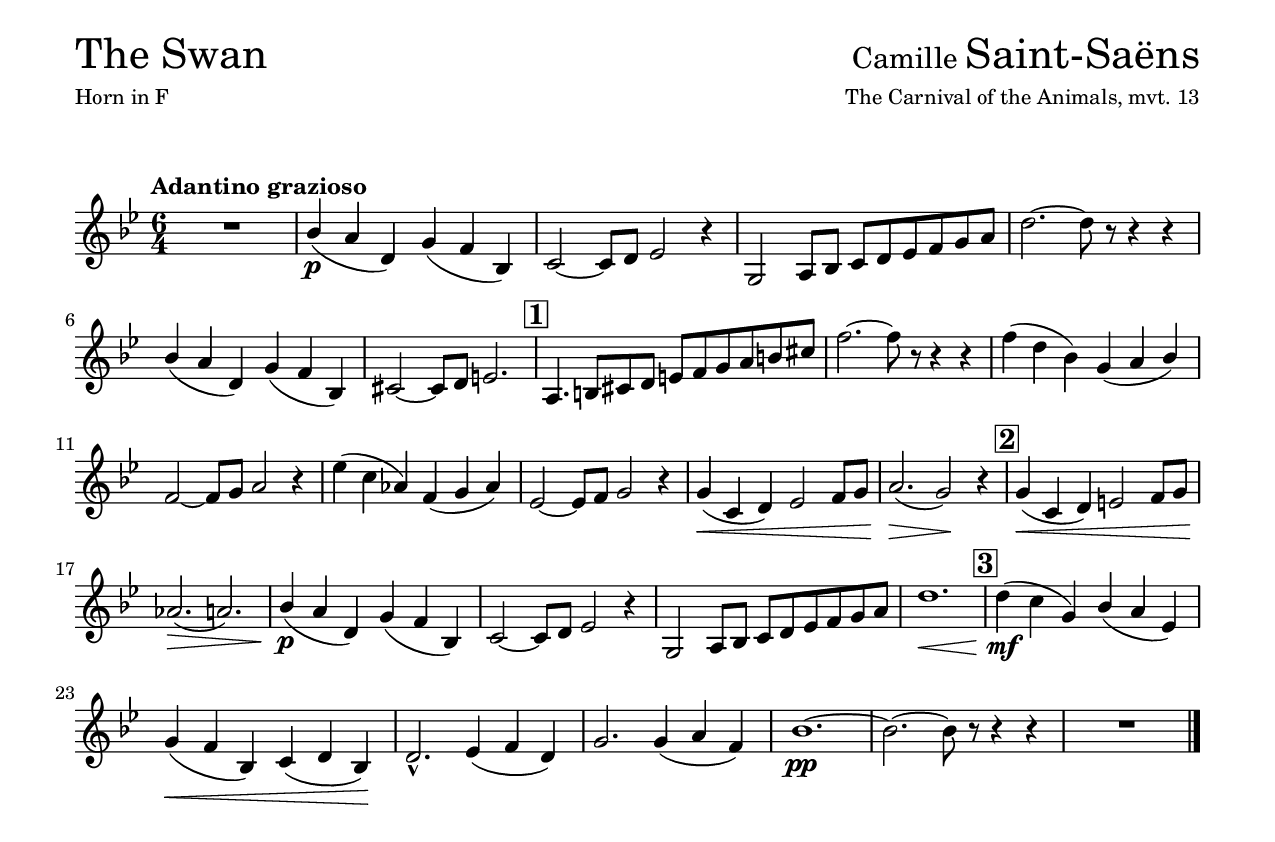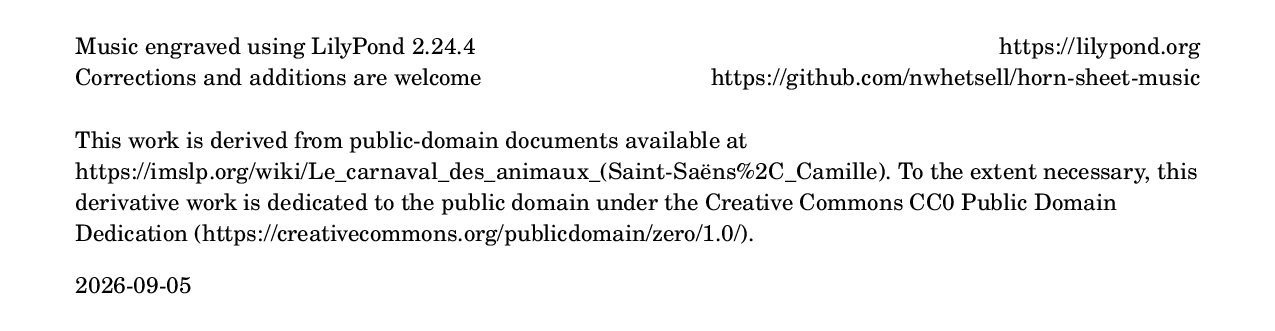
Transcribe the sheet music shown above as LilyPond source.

\version "2.24.0"

source-url = "https://imslp.org/wiki/Le_carnaval_des_animaux_(Saint-Saëns%2C_Camille)"
\header {
  composer-last-name = "Saint-Saëns"
  composer-first-name = "Camille"
  title = "The Swan"
  opus = "The Carnival of the Animals, mvt. 13"
  instrument = "Horn in F"
}

\include "../titling.ily"
\version "2.24.0"

\language "english"

tonic = g

music = \relative {
  \key \tonic \major
  \time 6/4

  \tempo "Adantino grazioso"

  R1.
  g'4( \p f-sharp b,) e( d g,) |
  a2~8 b c2 r4 |
  e,2 f-sharp8 g a b c d e f-sharp |
  b2.~8 r r4 r |
  g4( f-sharp b,) e( d g,) |
  a-sharp2~8 b c-sharp2. |
  \mark \default
  f-sharp,4. g-sharp8 a-sharp b c-sharp d e f-sharp g-sharp a-sharp |
  d2.~8 r r4 r |
  d4( b g) e( f-sharp g) |
  d2~8 e f-sharp2 r4 |
  c'4( a f) d( e f) |
  c2~8 d e2 r4 |
  e4( \< a, b) c2 d8 e |
  f-sharp2.( \> e2) \! r4 |
  \mark \default
  e4( \< a, b) c-sharp2 d8 e |
  f2.( \> f-sharp2.) |
  g4( \p f-sharp b,) e( d g,) |
  a2~8 b c2 r4 |
  e,2 f-sharp8 g a b c d e f-sharp |
  b1. \< |
  \mark \default
  b4( \mf a e) g( f-sharp c) |
  e4( \< d g,) a( b g) \! |
  b2.-^ c4( d b) |
  e2. e4( f-sharp d) |
  g1.~ \pp |
  g2.~8 r r4 r |
  R1. \bar "|."
}


\pointAndClickOff

\layout {
  \set Score.rehearsalMarkFormatter = #format-mark-box-numbers
  \context {
    \Voice
    \consists Melody_engraver
  }
}

\score {
  \new Staff {
    \transposition f

    \transpose \tonic b-flat {
      \music
    }
  }
}

\bookpart {
  \paper {
    bookTitleMarkup = ##f
    scoreTitleMarkup = ##f
    evenHeaderMarkup = ##f
    oddHeaderMarkup = \evenHeaderMarkup
  }
  \colophon
}
